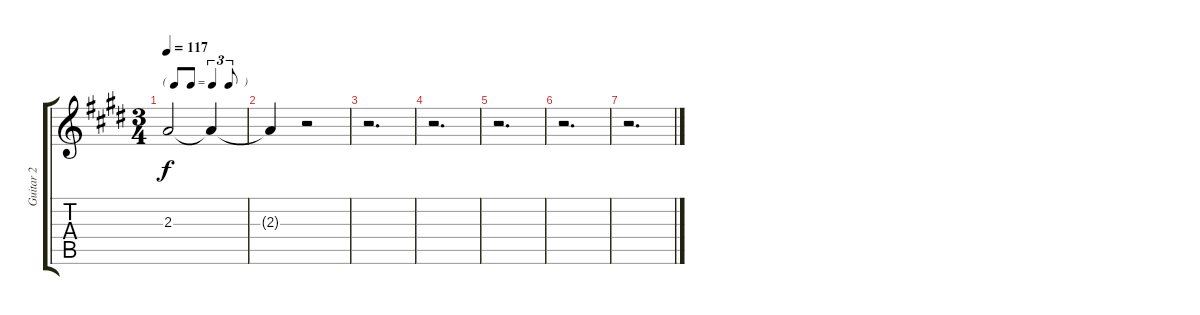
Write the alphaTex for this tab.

\track ("Guitar 2" "Guitar 2") {instrument acousticguitarnylon}
\staff {score tabs}
\tuning (E4 B3 G3 D3 A2 E2) {hide}
\ts (3 4)
\tf triplet8th
\tempo 117
\clef g2
\ks e
2.3.2{dy f} 2.3{t}.4 |
2.3{t}.4 r.2 |
r.2{d} |
r.2{d} |
r.2{d} |
r.2{d} |
r.2{d}
